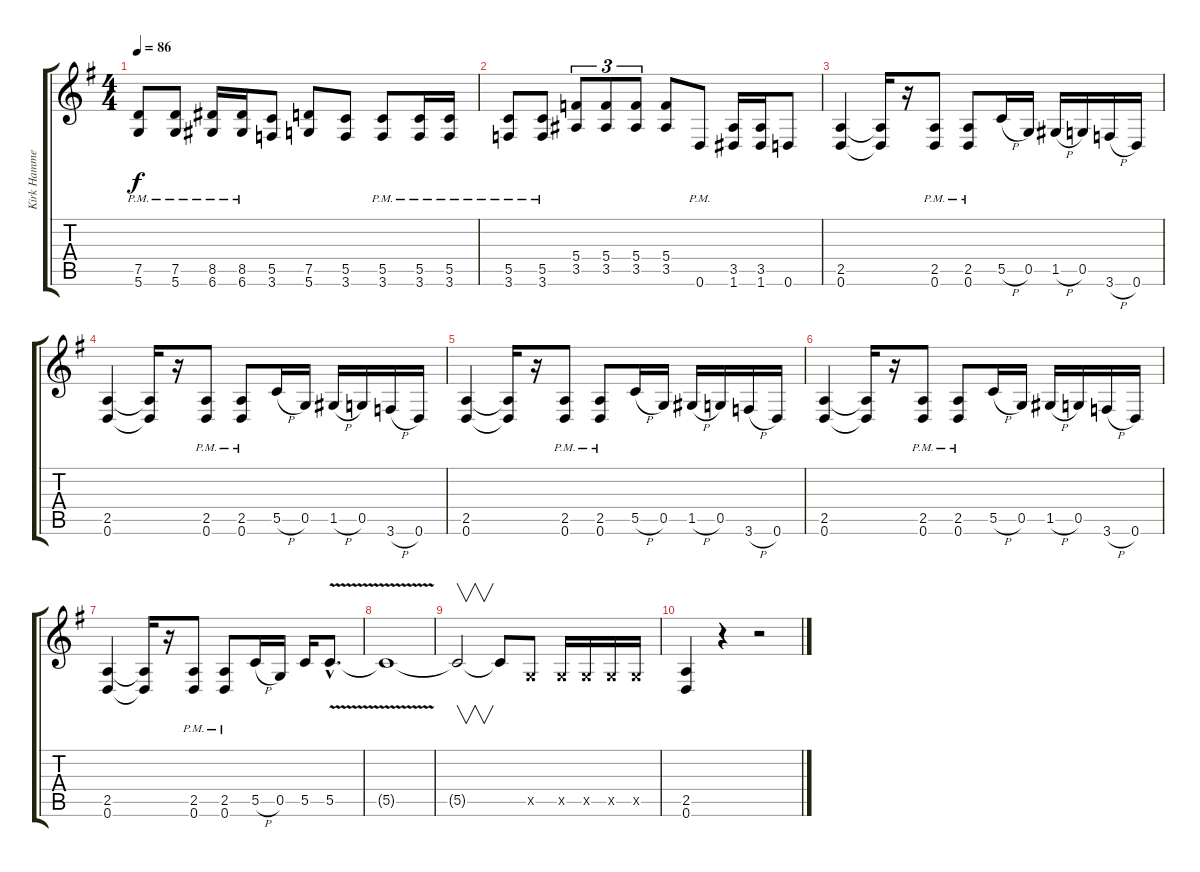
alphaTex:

\track ("Kirk Hammett" "Kirk Hamme") {instrument distortionguitar}
\staff {score tabs}
\tuning (D4 A3 F3 C3 G2 D2) {hide}
\ts (4 4)
\tempo 86
\clef g2
\ks g
(7.5{pm} 5.6{pm}).8{dy f} (7.5{pm} 5.6{pm}).8 (8.5{pm} 6.6{pm}).16 (8.5{pm} 6.6{pm}).16 (5.5 3.6).8 (7.5 5.6).8 (5.5 3.6).8 (5.5{pm} 3.6{pm}).8 (5.5{pm} 3.6{pm}).16 (5.5{pm} 3.6{pm}).16 |
(5.5{pm} 3.6{pm}).8 (5.5{pm} 3.6{pm}).8 (5.4 3.5).8{tu (3 2)} (5.4 3.5).8{tu (3 2)} (5.4 3.5).8{tu (3 2)} (5.4 3.5).8 0.6{pm}.8 (3.5 1.6).16 (3.5 1.6).16 0.6.8 |
(2.5 0.6).4 (2.5{t} 0.6{t}).16 r.16 (2.5{pm} 0.6{pm}).8 (2.5{pm} 0.6{pm}).8 5.5{h}.16 0.5.16 1.5{h}.16 0.5.16 3.6{h}.16 0.6.16 |
(2.5 0.6).4 (2.5{t} 0.6{t}).16 r.16 (2.5{pm} 0.6{pm}).8 (2.5{pm} 0.6{pm}).8 5.5{h}.16 0.5.16 1.5{h}.16 0.5.16 3.6{h}.16 0.6.16 |
(2.5 0.6).4 (2.5{t} 0.6{t}).16 r.16 (2.5{pm} 0.6{pm}).8 (2.5{pm} 0.6{pm}).8 5.5{h}.16 0.5.16 1.5{h}.16 0.5.16 3.6{h}.16 0.6.16 |
(2.5 0.6).4 (2.5{t} 0.6{t}).16 r.16 (2.5{pm} 0.6{pm}).8 (2.5{pm} 0.6{pm}).8 5.5{h}.16 0.5.16 1.5{h}.16 0.5.16 3.6{h}.16 0.6.16 |
(2.5 0.6).4 (2.5{t} 0.6{t}).16 r.16 (2.5{pm} 0.6{pm}).8 (2.5{pm} 0.6{pm}).8 5.5{h}.16 0.5.16 5.5.16 5.5{v hac}.8{d} |
5.5{t}.1 |
5.5{t}.2{v} 5.5{t}.8 0.5{x}.8 0.5{x}.16 0.5{x}.16 0.5{x}.16 0.5{x}.16 |
(2.5 0.6).4 r.4 r.2
